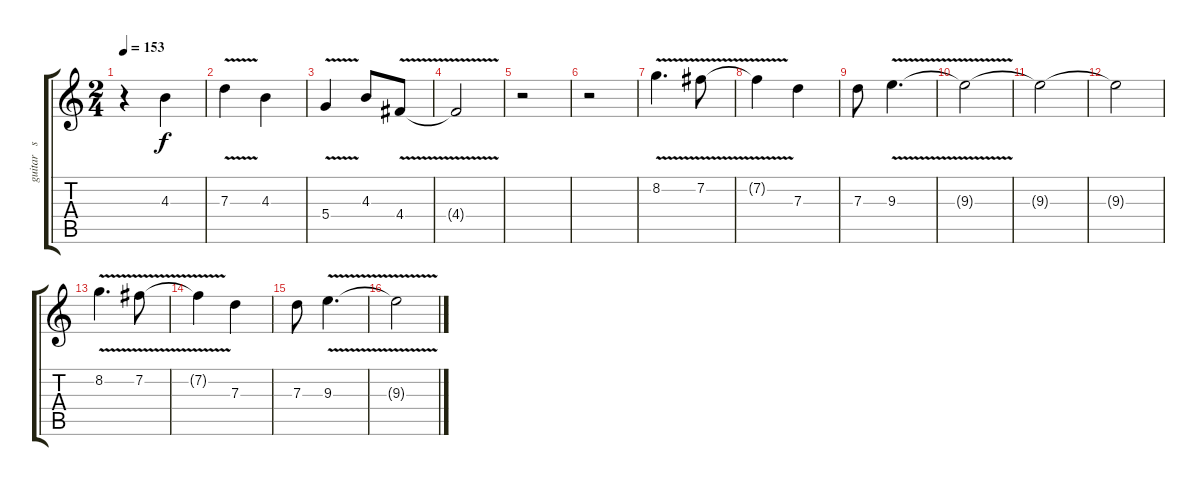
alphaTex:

\track ("guitar   solo   right" "guitar   s") {instrument overdrivenguitar}
\staff {score tabs}
\tuning (E4 B3 G3 D3 A2 E2) {hide}
\ts (2 4)
\tempo 153
\clef g2
\ks c
r.4{dy f} 4.3.4 |
7.3{v}.4 4.3.4 |
5.4{v}.4 4.3.8 4.4{v}.8 |
4.4{t}.2 |
r.2 |
r.2 |
8.2{v}.4{d} 7.2{v}.8 |
7.2{t}.4 7.3.4 |
7.3.8 9.3{v}.4{d} |
9.3{t}.2 |
9.3{t}.2 |
9.3{t}.2 |
8.2{v}.4{d} 7.2{v}.8 |
7.2{t}.4 7.3.4 |
7.3.8 9.3{v}.4{d} |
9.3{t}.2{volume 8}
